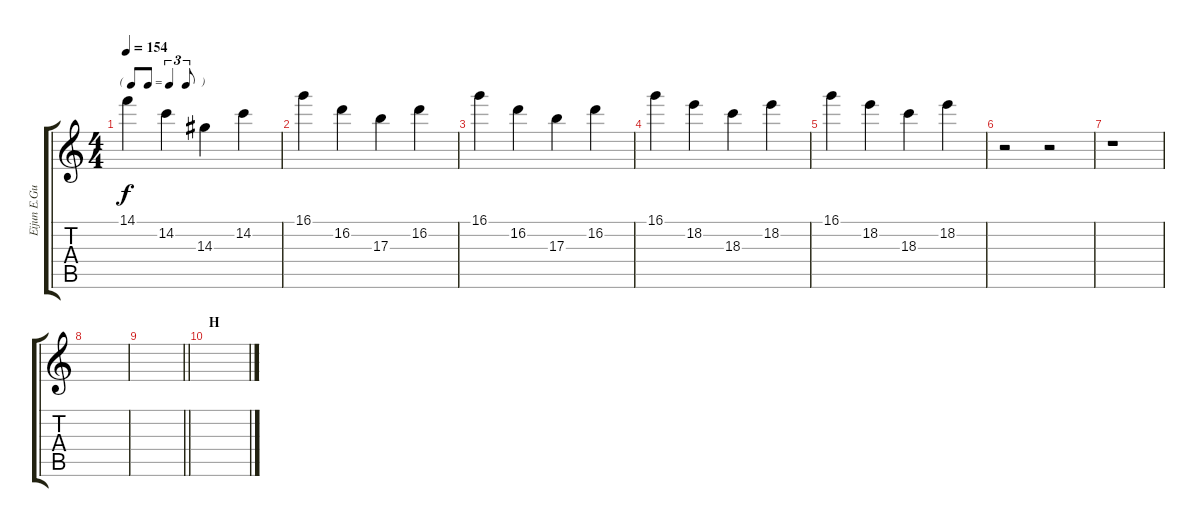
\track ("Eijun E.Guitar I" "Eijun E.Gu") {instrument electricguitarclean}
\staff {score tabs}
\tuning (Eb4 Bb3 Gb3 Db3 Ab2 Eb2) {hide}
\ts (4 4)
\tf triplet8th
\tempo 154
\clef g2
\ks c
14.1.4{dy f} 14.2.4 14.3.4 14.2.4 |
16.1.4 16.2.4 17.3.4 16.2.4 |
16.1.4 16.2.4 17.3.4 16.2.4 |
16.1.4 18.2.4 18.3.4 18.2.4 |
16.1.4 18.2.4 18.3.4 18.2.4 |
r.2 r.2 |
r.1 |
|
\barLineRight lightlight
|
\section ("" "H")
